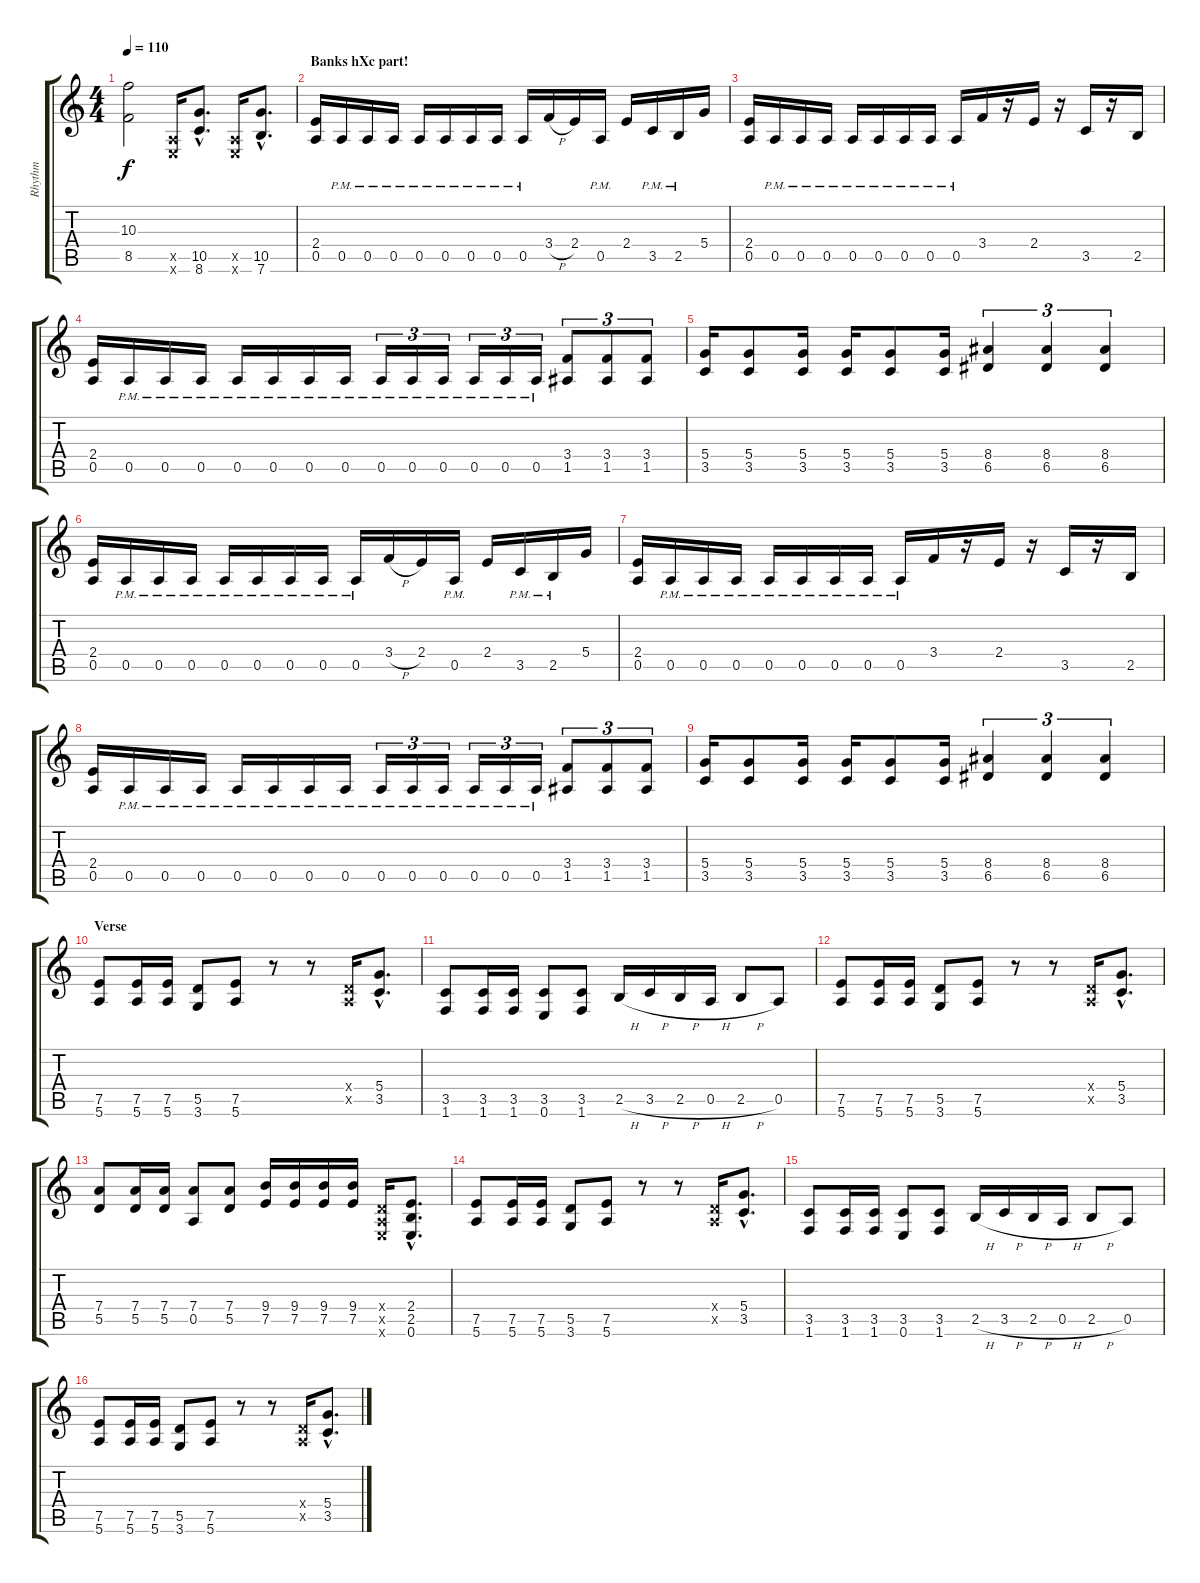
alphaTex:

\track ("Rhythm" "Rhythm") {instrument overdrivenguitar}
\staff {score tabs}
\tuning (E4 B3 G3 D3 A2 E2) {hide}
\ts (4 4)
\tempo 110
\clef g2
\ks c
(10.3 8.5).2{dy f} (0.5{x} 0.6{x}).16 (10.5{hac} 8.6{hac}).8{d} (0.5{x} 0.6{x}).16 (10.5{hac} 7.6{hac}).8{d} |
\section ("" "Banks hXc part!")
(2.4 0.5).16 0.5{pm}.16 0.5{pm}.16 0.5{pm}.16 0.5{pm}.16 0.5{pm}.16 0.5{pm}.16 0.5{pm}.16 0.5{pm}.16 3.4{h}.16 2.4.16 0.5{pm}.16 2.4.16 3.5{pm}.16 2.5{pm}.16 5.4.16 |
(2.4 0.5).16 0.5{pm}.16 0.5{pm}.16 0.5{pm}.16 0.5{pm}.16 0.5{pm}.16 0.5{pm}.16 0.5{pm}.16 0.5{pm}.16 3.4.16 r.16 2.4.16 r.16 3.5.16 r.16 2.5.16 |
(2.4 0.5).16 0.5{pm}.16 0.5{pm}.16 0.5{pm}.16 0.5{pm}.16 0.5{pm}.16 0.5{pm}.16 0.5{pm}.16 0.5{pm}.16{tu (3 2)} 0.5{pm}.16{tu (3 2)} 0.5{pm}.16{tu (3 2)} 0.5{pm}.16{tu (3 2)} 0.5{pm}.16{tu (3 2)} 0.5{pm}.16{tu (3 2)} (3.4 1.5).8{tu (3 2)} (3.4 1.5).8{tu (3 2)} (3.4 1.5).8{tu (3 2)} |
(5.4 3.5).16 (5.4 3.5).8 (5.4 3.5).16 (5.4 3.5).16 (5.4 3.5).8 (5.4 3.5).16 (8.4 6.5).4{tu (3 2)} (8.4 6.5).4{tu (3 2)} (8.4 6.5).4{tu (3 2)} |
(2.4 0.5).16 0.5{pm}.16 0.5{pm}.16 0.5{pm}.16 0.5{pm}.16 0.5{pm}.16 0.5{pm}.16 0.5{pm}.16 0.5{pm}.16 3.4{h}.16 2.4.16 0.5{pm}.16 2.4.16 3.5{pm}.16 2.5{pm}.16 5.4.16 |
(2.4 0.5).16 0.5{pm}.16 0.5{pm}.16 0.5{pm}.16 0.5{pm}.16 0.5{pm}.16 0.5{pm}.16 0.5{pm}.16 0.5{pm}.16 3.4.16 r.16 2.4.16 r.16 3.5.16 r.16 2.5.16 |
(2.4 0.5).16 0.5{pm}.16 0.5{pm}.16 0.5{pm}.16 0.5{pm}.16 0.5{pm}.16 0.5{pm}.16 0.5{pm}.16 0.5{pm}.16{tu (3 2)} 0.5{pm}.16{tu (3 2)} 0.5{pm}.16{tu (3 2)} 0.5{pm}.16{tu (3 2)} 0.5{pm}.16{tu (3 2)} 0.5{pm}.16{tu (3 2)} (3.4 1.5).8{tu (3 2)} (3.4 1.5).8{tu (3 2)} (3.4 1.5).8{tu (3 2)} |
(5.4 3.5).16 (5.4 3.5).8 (5.4 3.5).16 (5.4 3.5).16 (5.4 3.5).8 (5.4 3.5).16 (8.4 6.5).4{tu (3 2)} (8.4 6.5).4{tu (3 2)} (8.4 6.5).4{tu (3 2)} |
\section ("" "Verse")
(7.5 5.6).8 (7.5 5.6).16 (7.5 5.6).16 (5.5 3.6).8 (7.5 5.6).8 r.8 r.8 (0.4{x} 0.5{x}).16 (5.4{hac} 3.5{hac}).8{d} |
(3.5 1.6).8 (3.5 1.6).16 (3.5 1.6).16 (3.5 0.6).8 (3.5 1.6).8 2.5{h}.16 3.5{h}.16 2.5{h}.16 0.5{h}.16 2.5{h}.8 0.5.8 |
(7.5 5.6).8 (7.5 5.6).16 (7.5 5.6).16 (5.5 3.6).8 (7.5 5.6).8 r.8 r.8 (0.4{x} 0.5{x}).16 (5.4{hac} 3.5{hac}).8{d} |
(7.4 5.5).8 (7.4 5.5).16 (7.4 5.5).16 (7.4 0.5).8 (7.4 5.5).8 (9.4 7.5).16 (9.4 7.5).16 (9.4 7.5).16 (9.4 7.5).16 (0.4{x} 0.5{x} 0.6{x}).16 (2.4{hac} 2.5{hac} 0.6{hac}).8{d} |
(7.5 5.6).8 (7.5 5.6).16 (7.5 5.6).16 (5.5 3.6).8 (7.5 5.6).8 r.8 r.8 (0.4{x} 0.5{x}).16 (5.4{hac} 3.5{hac}).8{d} |
(3.5 1.6).8 (3.5 1.6).16 (3.5 1.6).16 (3.5 0.6).8 (3.5 1.6).8 2.5{h}.16 3.5{h}.16 2.5{h}.16 0.5{h}.16 2.5{h}.8 0.5.8 |
(7.5 5.6).8 (7.5 5.6).16 (7.5 5.6).16 (5.5 3.6).8 (7.5 5.6).8 r.8 r.8 (0.4{x} 0.5{x}).16 (5.4{hac} 3.5{hac}).8{d}
